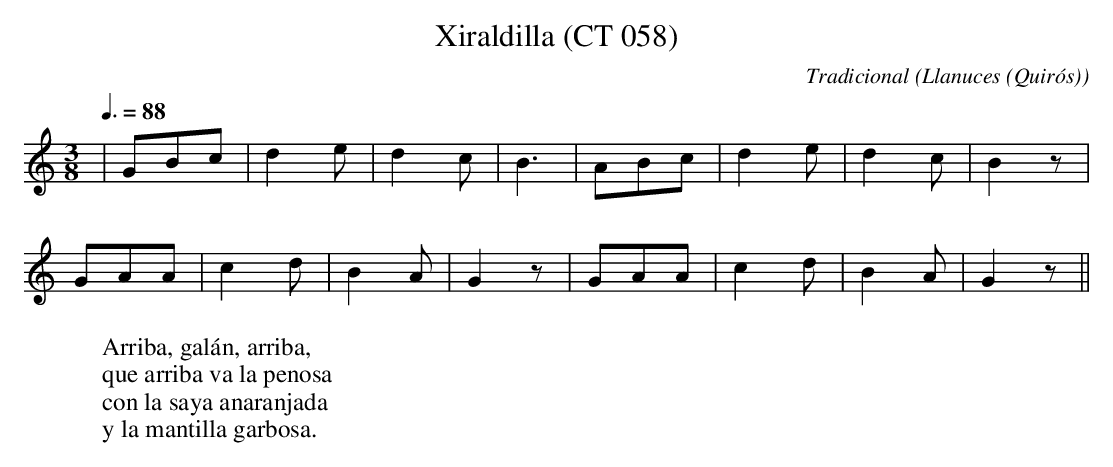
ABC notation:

X:1
T:Xiraldilla (CT 058)
C:Tradicional
O:Llanuces (Quirós)
M:3/8
L:1/8
Q:3/8=88
K:C
|GBc|d2 e|d2 c|B3|ABc|d2 e|d2 c|B2 z|
GAA|c2 d|B2 A|G2 z|GAA|c2 d|B2 A|G2 z||
W:Arriba, galán, arriba,
W:que arriba va la penosa
W:con la saya anaranjada
W:y la mantilla garbosa.
W:
